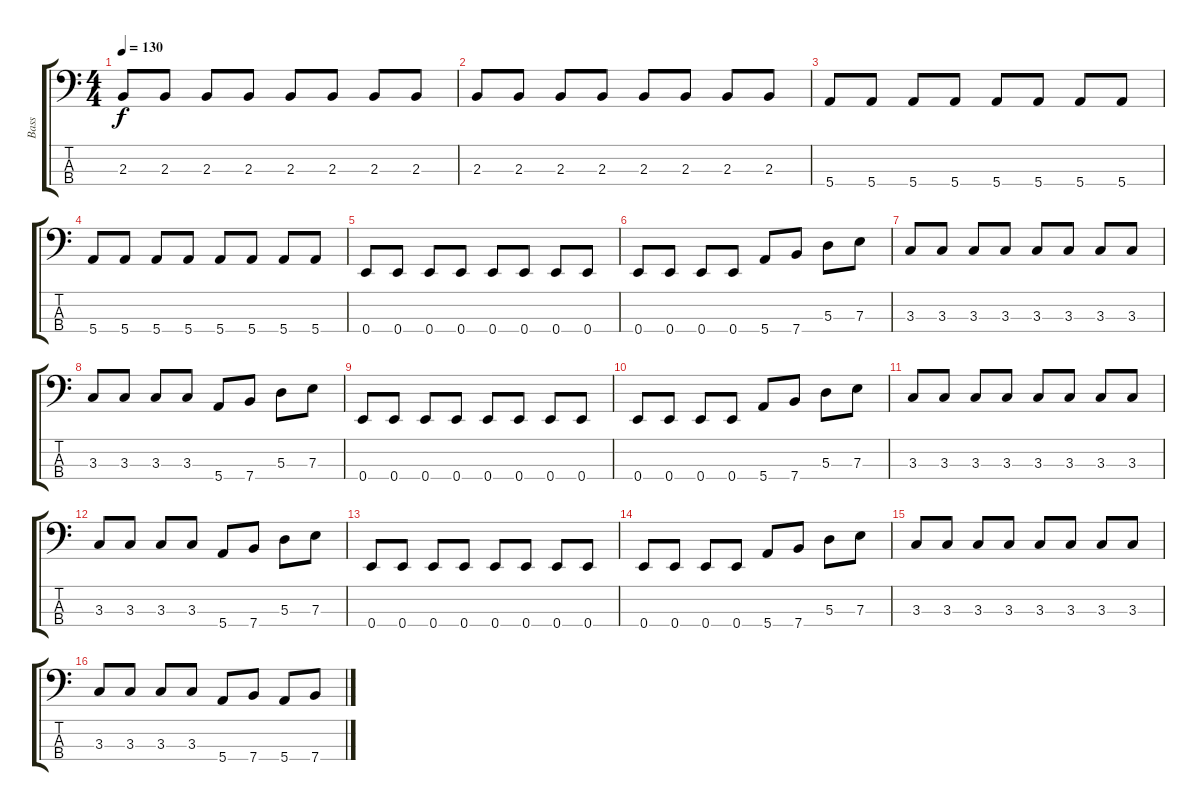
\track ("Bass" "Bass") {instrument slapbass1}
\staff {score tabs}
\tuning (G2 D2 A1 E1) {hide}
\ts (4 4)
\tempo 130
\clef f4
\ks c
2.3.8{dy f} 2.3.8 2.3.8 2.3.8 2.3.8 2.3.8 2.3.8 2.3.8 |
2.3.8 2.3.8 2.3.8 2.3.8 2.3.8 2.3.8 2.3.8 2.3.8 |
5.4.8 5.4.8 5.4.8 5.4.8 5.4.8 5.4.8 5.4.8 5.4.8 |
5.4.8 5.4.8 5.4.8 5.4.8 5.4.8 5.4.8 5.4.8 5.4.8 |
0.4.8 0.4.8 0.4.8 0.4.8 0.4.8 0.4.8 0.4.8 0.4.8 |
0.4.8 0.4.8 0.4.8 0.4.8 5.4.8 7.4.8 5.3.8 7.3.8 |
3.3.8 3.3.8 3.3.8 3.3.8 3.3.8 3.3.8 3.3.8 3.3.8 |
3.3.8 3.3.8 3.3.8 3.3.8 5.4.8 7.4.8 5.3.8 7.3.8 |
0.4.8 0.4.8 0.4.8 0.4.8 0.4.8 0.4.8 0.4.8 0.4.8 |
0.4.8 0.4.8 0.4.8 0.4.8 5.4.8 7.4.8 5.3.8 7.3.8 |
3.3.8 3.3.8 3.3.8 3.3.8 3.3.8 3.3.8 3.3.8 3.3.8 |
3.3.8 3.3.8 3.3.8 3.3.8 5.4.8 7.4.8 5.3.8 7.3.8 |
0.4.8 0.4.8 0.4.8 0.4.8 0.4.8 0.4.8 0.4.8 0.4.8 |
0.4.8 0.4.8 0.4.8 0.4.8 5.4.8 7.4.8 5.3.8 7.3.8 |
3.3.8 3.3.8 3.3.8 3.3.8 3.3.8 3.3.8 3.3.8 3.3.8 |
3.3.8 3.3.8 3.3.8 3.3.8 5.4.8 7.4.8 5.4.8 7.4.8
